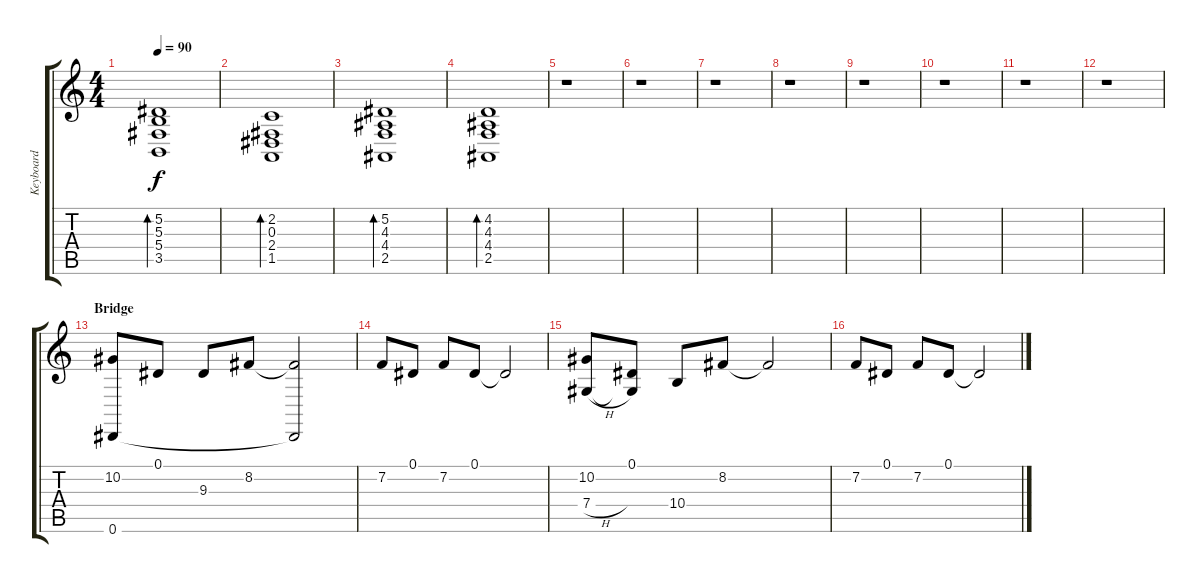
\track ("Keyboard" "Keyboard") {instrument orchestralharp}
\staff {score tabs}
\tuning (Eb4 Bb3 Gb3 Db3 Ab2 Eb2) {hide}
\ts (4 4)
\tempo 90
\clef g2
\ks c
(5.2 5.3 5.4 3.5).1{bd 30 dy f} |
(2.2 0.3 2.4 1.5).1{bd 30} |
(5.2 4.3 4.4 2.5).1{bd 30} |
(4.2 4.3 4.4 2.5).1{bd 30} |
r.1 |
r.1 |
r.1 |
r.1 |
r.1 |
r.1 |
r.1 |
r.1 |
\section ("" "Bridge")
(10.2 0.6).8 0.1.8 9.3.8 8.2.8 (8.2{t} 0.6{t}).2 |
7.2.8 0.1.8 7.2.8 0.1.8 0.1{t}.2 |
(10.2 7.4{h}).8 (0.1 7.4{t}).8 10.4.8 8.2.8 8.2{t}.2 |
7.2.8 0.1.8 7.2.8 0.1.8 0.1{t}.2
